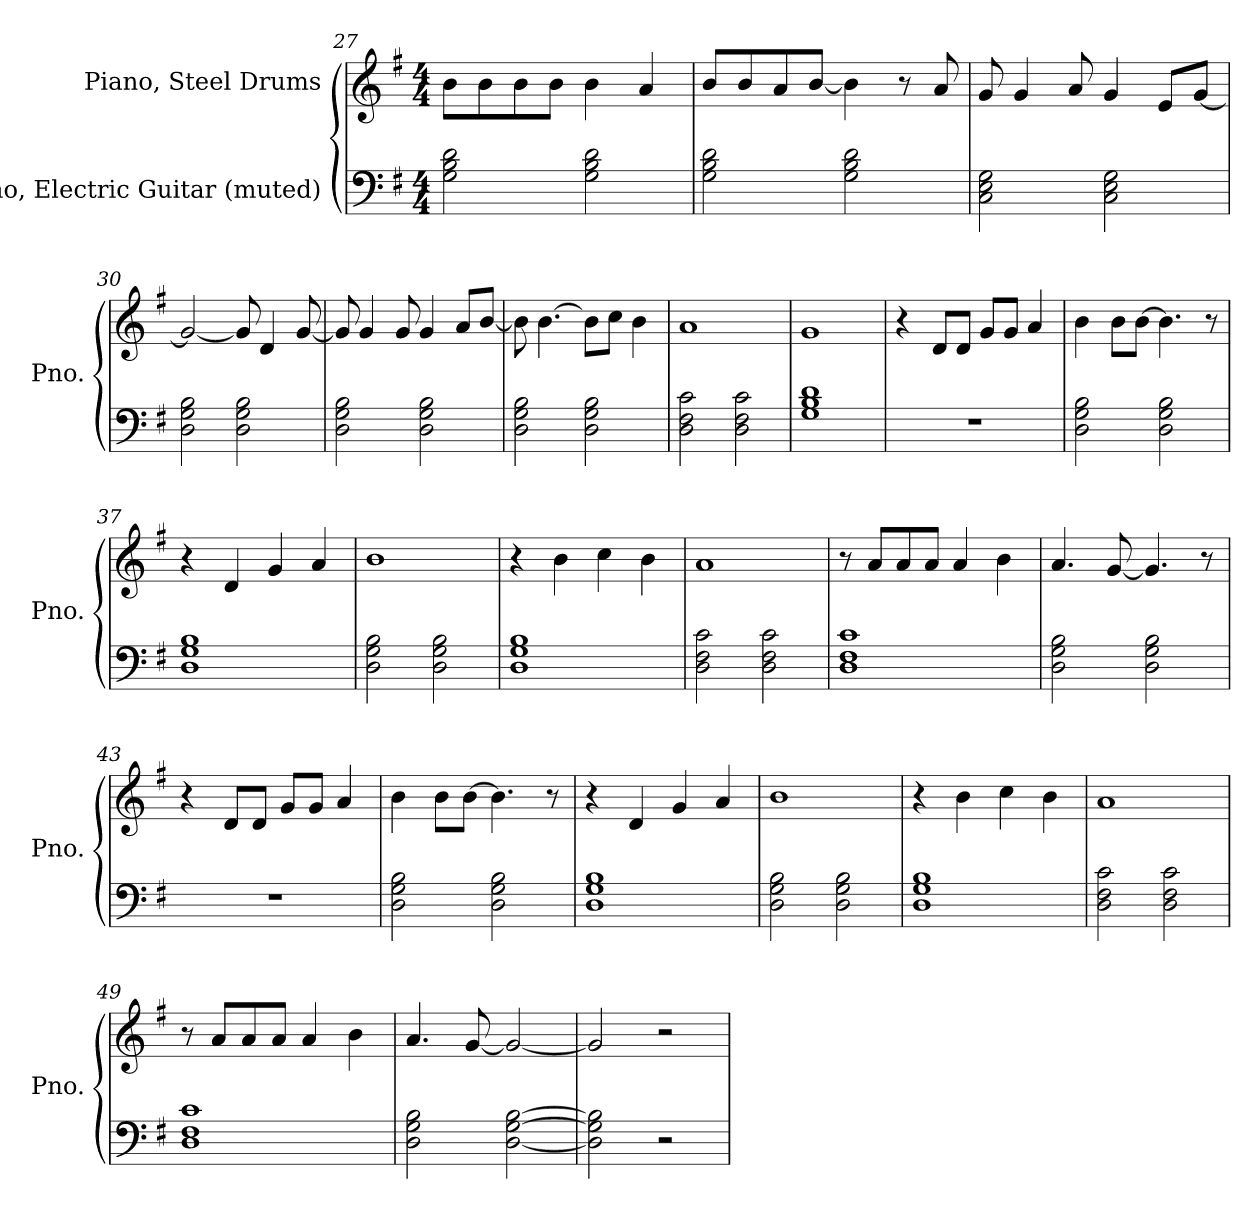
**kern	**kern
*part2	*part1
*staff2	*staff1
*I"Piano, Electric Guitar (muted)	*I"Piano, Steel Drums
*I'Pno.	*I'Pno.
*clefF4	*clefG2
*k[f#]	*k[f#]
*M4/4	*M4/4
=27	=27
2G\ 2B\ 2d\	8b\L
.	8b\
.	8b\
.	8b\J
2G\ 2B\ 2d\	4b\
.	4a/
!!LO:LB:g=z
=28	=28
2G\ 2B\ 2d\	8b/L
.	8b/
.	8a/
.	[8b/J
2G\ 2B\ 2d\	4b\]
.	8r
.	8a/
=29	=29
2C\ 2E\ 2G\	8g/
.	4g/
.	8a/
2C\ 2E\ 2G\	4g/
.	8e/L
.	[8g/J
=30	=30
2D\ 2G\ 2B\	2g/_
2D\ 2G\ 2B\	8g/]
.	4d/
.	[8g/
=31	=31
2D\ 2G\ 2B\	8g/]
.	4g/
.	8g/
2D\ 2G\ 2B\	4g/
.	8a/L
.	[8b/J
=32	=32
2D\ 2G\ 2B\	8b\]
.	[4.b\
2D\ 2G\ 2B\	8b\L]
.	8cc\J
.	4b\
=33	=33
2D\ 2F#\ 2c\	1a
2D\ 2F#\ 2c\	.
=34	=34
1G 1B 1d	1g
!!LO:LB:g=z
=35	=35
1r	4r
.	8d/L
.	8d/J
.	8g/L
.	8g/J
.	4a/
=36	=36
2D\ 2G\ 2B\	4b\
.	8b\L
.	[8b\J
2D\ 2G\ 2B\	4.b\]
.	8r
=37	=37
1D 1G 1B	4r
.	4d/
.	4g/
.	4a/
=38	=38
2D\ 2G\ 2B\	1b
2D\ 2G\ 2B\	.
=39	=39
1D 1G 1B	4r
.	4b\
.	4cc\
.	4b\
=40	=40
2D\ 2F#\ 2c\	1a
2D\ 2F#\ 2c\	.
=41	=41
1D 1F# 1c	8r
.	8a/L
.	8a/
.	8a/J
.	4a/
.	4b\
=42	=42
2D\ 2G\ 2B\	4.a/
.	[8g/
2D\ 2G\ 2B\	4.g/]
.	8r
!!LO:PB:g=z
=43	=43
1r	4r
.	8d/L
.	8d/J
.	8g/L
.	8g/J
.	4a/
=44	=44
2D\ 2G\ 2B\	4b\
.	8b\L
.	[8b\J
2D\ 2G\ 2B\	4.b\]
.	8r
=45	=45
1D 1G 1B	4r
.	4d/
.	4g/
.	4a/
=46	=46
2D\ 2G\ 2B\	1b
2D\ 2G\ 2B\	.
=47	=47
1D 1G 1B	4r
.	4b\
.	4cc\
.	4b\
=48	=48
2D\ 2F#\ 2c\	1a
2D\ 2F#\ 2c\	.
=49	=49
1D 1F# 1c	8r
.	8a/L
.	8a/
.	8a/J
.	4a/
.	4b\
=50	=50
2D\ 2G\ 2B\	4.a/
.	[8g/
[2D\ [2G\ [2B\	2g/_
!!LO:LB:g=z
=51	=51
2D\] 2G\] 2B\]	2g/]
2r	2r
=	=
*-	*-
